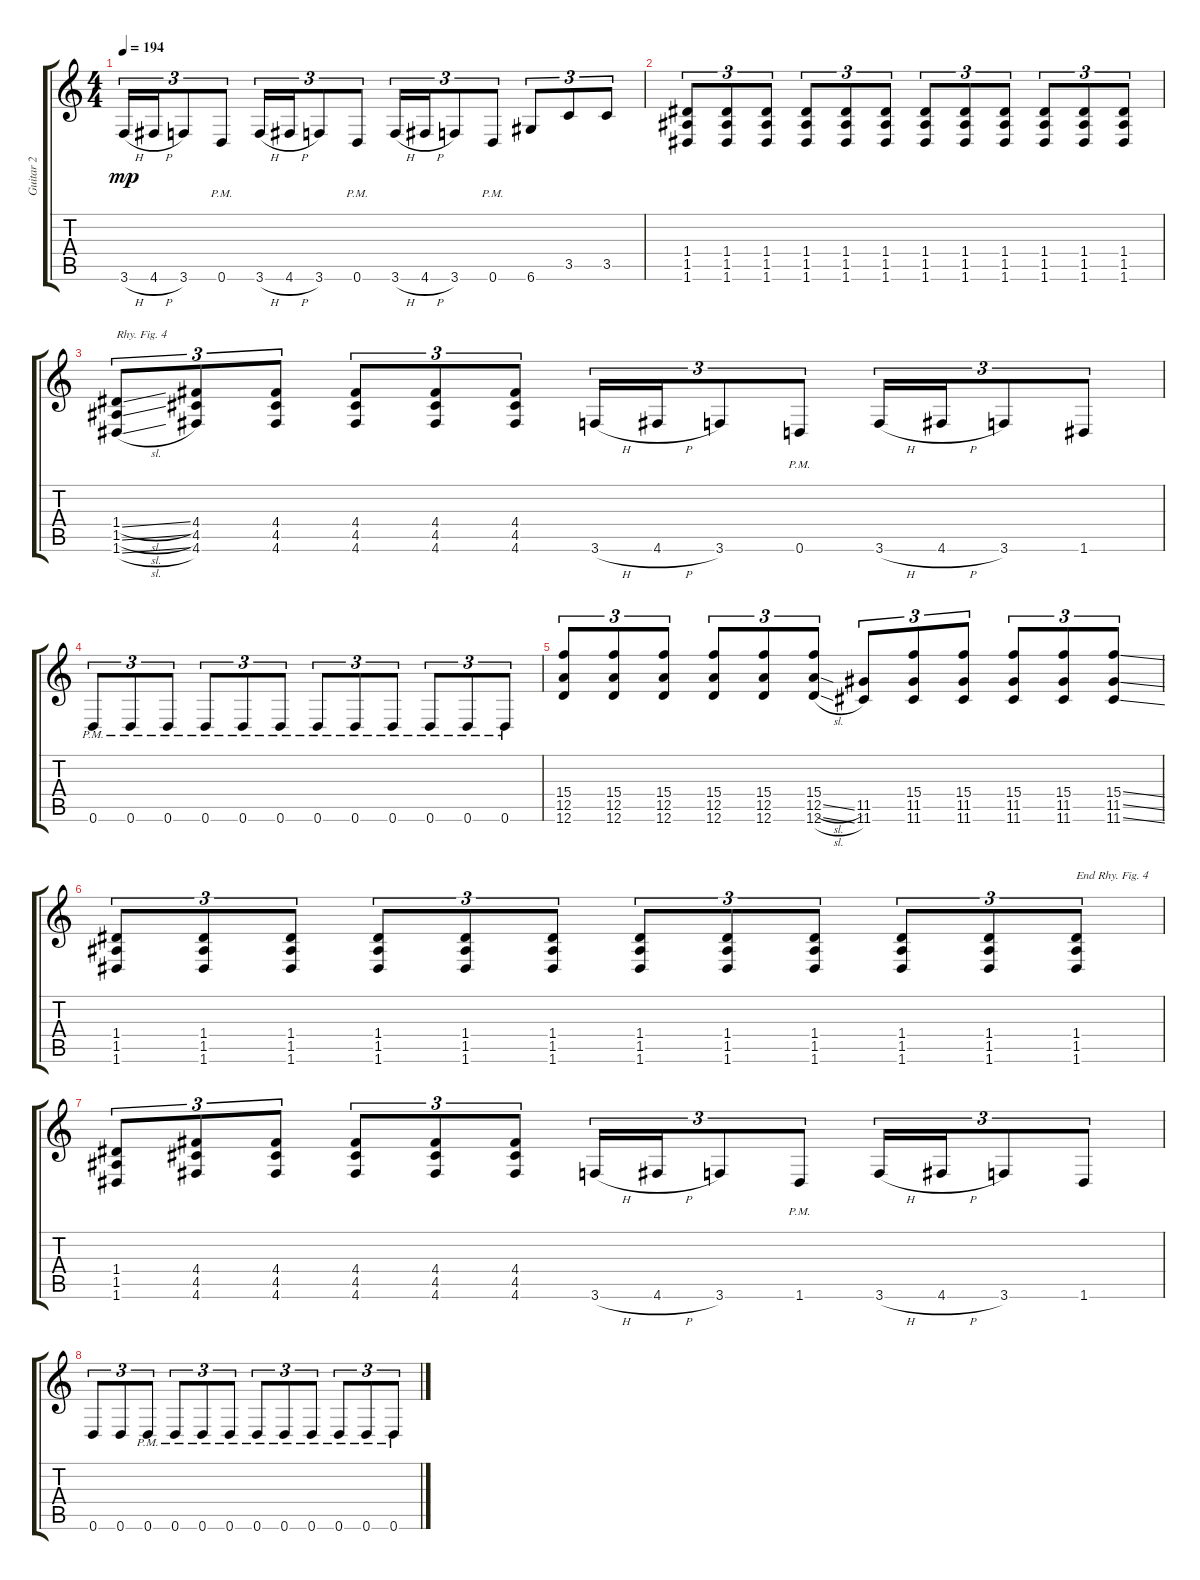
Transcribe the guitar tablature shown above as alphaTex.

\track ("Guitar 2" "Guitar 2") {instrument distortionguitar}
\staff {score tabs}
\tuning (E4 B3 G3 D3 A2 D2) {hide}
\ts (4 4)
\tempo 194
\clef g2
\ks c
3.6{h}.16{tu (3 2) dy mp} 4.6{h}.16{tu (3 2)} 3.6.8{tu (3 2)} 0.6{pm}.8{tu (3 2)} 3.6{h}.16{tu (3 2)} 4.6{h}.16{tu (3 2)} 3.6.8{tu (3 2)} 0.6{pm}.8{tu (3 2)} 3.6{h}.16{tu (3 2)} 4.6{h}.16{tu (3 2)} 3.6.8{tu (3 2)} 0.6{pm}.8{tu (3 2)} 6.6.8{tu (3 2)} 3.5.8{tu (3 2)} 3.5.8{tu (3 2)} |
(1.4 1.5 1.6).8{tu (3 2)} (1.4 1.5 1.6).8{tu (3 2)} (1.4 1.5 1.6).8{tu (3 2)} (1.4 1.5 1.6).8{tu (3 2)} (1.4 1.5 1.6).8{tu (3 2)} (1.4 1.5 1.6).8{tu (3 2)} (1.4 1.5 1.6).8{tu (3 2)} (1.4 1.5 1.6).8{tu (3 2)} (1.4 1.5 1.6).8{tu (3 2)} (1.4 1.5 1.6).8{tu (3 2)} (1.4 1.5 1.6).8{tu (3 2)} (1.4 1.5 1.6).8{tu (3 2)} |
(1.4{sl} 1.5{sl} 1.6{sl}).8{tu (3 2) txt "Rhy. Fig. 4"} (4.4 4.5 4.6).8{tu (3 2)} (4.4 4.5 4.6).8{tu (3 2)} (4.4 4.5 4.6).8{tu (3 2)} (4.4 4.5 4.6).8{tu (3 2)} (4.4 4.5 4.6).8{tu (3 2)} 3.6{h}.16{tu (3 2)} 4.6{h}.16{tu (3 2)} 3.6.8{tu (3 2)} 0.6{pm}.8{tu (3 2)} 3.6{h}.16{tu (3 2)} 4.6{h}.16{tu (3 2)} 3.6.8{tu (3 2)} 1.6.8{tu (3 2)} |
0.6{pm}.8{tu (3 2)} 0.6{pm}.8{tu (3 2)} 0.6{pm}.8{tu (3 2)} 0.6{pm}.8{tu (3 2)} 0.6{pm}.8{tu (3 2)} 0.6{pm}.8{tu (3 2)} 0.6{pm}.8{tu (3 2)} 0.6{pm}.8{tu (3 2)} 0.6{pm}.8{tu (3 2)} 0.6{pm}.8{tu (3 2)} 0.6{pm}.8{tu (3 2)} 0.6{pm}.8{tu (3 2)} |
(15.4 12.5 12.6).8{tu (3 2)} (15.4 12.5 12.6).8{tu (3 2)} (15.4 12.5 12.6).8{tu (3 2)} (15.4 12.5 12.6).8{tu (3 2)} (15.4 12.5 12.6).8{tu (3 2)} (15.4 12.5{sl} 12.6{sl}).8{tu (3 2)} (11.5 11.6).8{tu (3 2)} (15.4 11.5 11.6).8{tu (3 2)} (15.4 11.5 11.6).8{tu (3 2)} (15.4 11.5 11.6).8{tu (3 2)} (15.4 11.5 11.6).8{tu (3 2)} (15.4{ss} 11.5{ss} 11.6{ss}).8{tu (3 2)} |
(1.4 1.5 1.6).8{tu (3 2)} (1.4 1.5 1.6).8{tu (3 2)} (1.4 1.5 1.6).8{tu (3 2)} (1.4 1.5 1.6).8{tu (3 2)} (1.4 1.5 1.6).8{tu (3 2)} (1.4 1.5 1.6).8{tu (3 2)} (1.4 1.5 1.6).8{tu (3 2)} (1.4 1.5 1.6).8{tu (3 2)} (1.4 1.5 1.6).8{tu (3 2)} (1.4 1.5 1.6).8{tu (3 2)} (1.4 1.5 1.6).8{tu (3 2)} (1.4 1.5 1.6).8{tu (3 2) txt "End Rhy. Fig. 4"} |
(1.4 1.5 1.6).8{tu (3 2)} (4.4 4.5 4.6).8{tu (3 2)} (4.4 4.5 4.6).8{tu (3 2)} (4.4 4.5 4.6).8{tu (3 2)} (4.4 4.5 4.6).8{tu (3 2)} (4.4 4.5 4.6).8{tu (3 2)} 3.6{h}.16{tu (3 2)} 4.6{h}.16{tu (3 2)} 3.6.8{tu (3 2)} 1.6{pm}.8{tu (3 2)} 3.6{h}.16{tu (3 2)} 4.6{h}.16{tu (3 2)} 3.6.8{tu (3 2)} 1.6.8{tu (3 2)} |
0.6.8{tu (3 2)} 0.6.8{tu (3 2)} 0.6{pm}.8{tu (3 2)} 0.6{pm}.8{tu (3 2)} 0.6{pm}.8{tu (3 2)} 0.6{pm}.8{tu (3 2)} 0.6{pm}.8{tu (3 2)} 0.6{pm}.8{tu (3 2)} 0.6{pm}.8{tu (3 2)} 0.6{pm}.8{tu (3 2)} 0.6{pm}.8{tu (3 2)} 0.6{pm}.8{tu (3 2)}
